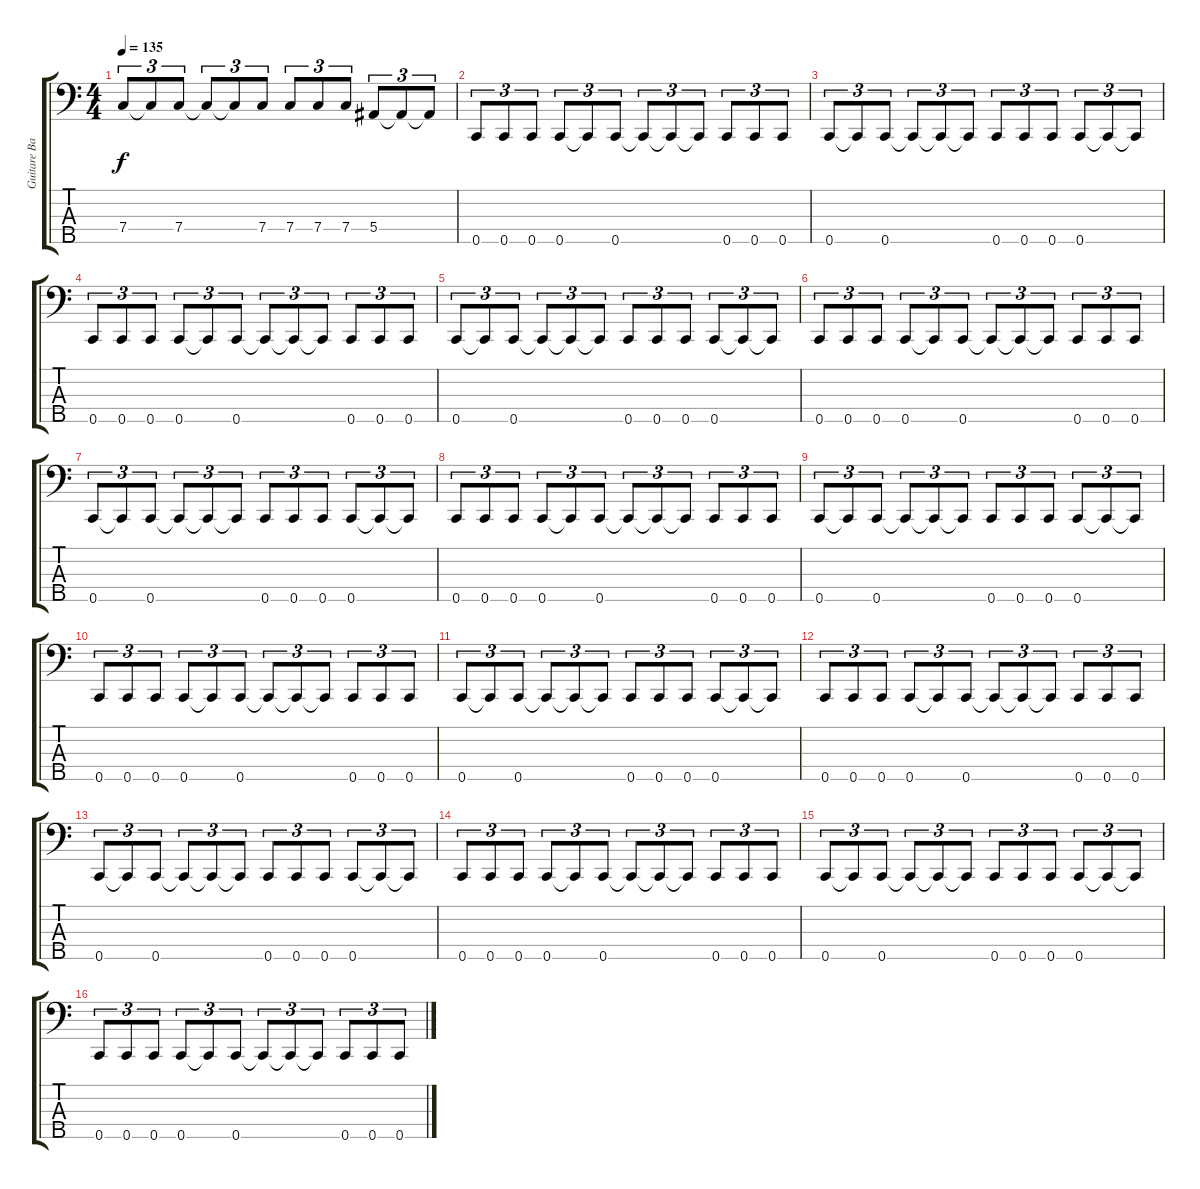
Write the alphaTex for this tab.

\track ("Guitare Basse" "Guitare Ba") {instrument fretlessbass}
\staff {score tabs}
\tuning (Ab2 Eb2 Bb1 F1 C1) {hide}
\ts (4 4)
\tempo 135
\clef f4
\ks c
7.4.8{tu (3 2) dy f} 7.4{t}.8{tu (3 2)} 7.4.8{tu (3 2)} 7.4{t}.8{tu (3 2)} 7.4{t}.8{tu (3 2)} 7.4.8{tu (3 2)} 7.4.8{tu (3 2)} 7.4.8{tu (3 2)} 7.4.8{tu (3 2)} 5.4.8{tu (3 2)} 5.4{t}.8{tu (3 2)} 5.4{t}.8{tu (3 2)} |
0.5.8{tu (3 2)} 0.5.8{tu (3 2)} 0.5.8{tu (3 2)} 0.5.8{tu (3 2)} 0.5{t}.8{tu (3 2)} 0.5.8{tu (3 2)} 0.5{t}.8{tu (3 2)} 0.5{t}.8{tu (3 2)} 0.5{t}.8{tu (3 2)} 0.5.8{tu (3 2)} 0.5.8{tu (3 2)} 0.5.8{tu (3 2)} |
0.5.8{tu (3 2)} 0.5{t}.8{tu (3 2)} 0.5.8{tu (3 2)} 0.5{t}.8{tu (3 2)} 0.5{t}.8{tu (3 2)} 0.5{t}.8{tu (3 2)} 0.5.8{tu (3 2)} 0.5.8{tu (3 2)} 0.5.8{tu (3 2)} 0.5.8{tu (3 2)} 0.5{t}.8{tu (3 2)} 0.5{t}.8{tu (3 2)} |
0.5.8{tu (3 2)} 0.5.8{tu (3 2)} 0.5.8{tu (3 2)} 0.5.8{tu (3 2)} 0.5{t}.8{tu (3 2)} 0.5.8{tu (3 2)} 0.5{t}.8{tu (3 2)} 0.5{t}.8{tu (3 2)} 0.5{t}.8{tu (3 2)} 0.5.8{tu (3 2)} 0.5.8{tu (3 2)} 0.5.8{tu (3 2)} |
0.5.8{tu (3 2)} 0.5{t}.8{tu (3 2)} 0.5.8{tu (3 2)} 0.5{t}.8{tu (3 2)} 0.5{t}.8{tu (3 2)} 0.5{t}.8{tu (3 2)} 0.5.8{tu (3 2)} 0.5.8{tu (3 2)} 0.5.8{tu (3 2)} 0.5.8{tu (3 2)} 0.5{t}.8{tu (3 2)} 0.5{t}.8{tu (3 2)} |
0.5.8{tu (3 2)} 0.5.8{tu (3 2)} 0.5.8{tu (3 2)} 0.5.8{tu (3 2)} 0.5{t}.8{tu (3 2)} 0.5.8{tu (3 2)} 0.5{t}.8{tu (3 2)} 0.5{t}.8{tu (3 2)} 0.5{t}.8{tu (3 2)} 0.5.8{tu (3 2)} 0.5.8{tu (3 2)} 0.5.8{tu (3 2)} |
0.5.8{tu (3 2)} 0.5{t}.8{tu (3 2)} 0.5.8{tu (3 2)} 0.5{t}.8{tu (3 2)} 0.5{t}.8{tu (3 2)} 0.5{t}.8{tu (3 2)} 0.5.8{tu (3 2)} 0.5.8{tu (3 2)} 0.5.8{tu (3 2)} 0.5.8{tu (3 2)} 0.5{t}.8{tu (3 2)} 0.5{t}.8{tu (3 2)} |
0.5.8{tu (3 2)} 0.5.8{tu (3 2)} 0.5.8{tu (3 2)} 0.5.8{tu (3 2)} 0.5{t}.8{tu (3 2)} 0.5.8{tu (3 2)} 0.5{t}.8{tu (3 2)} 0.5{t}.8{tu (3 2)} 0.5{t}.8{tu (3 2)} 0.5.8{tu (3 2)} 0.5.8{tu (3 2)} 0.5.8{tu (3 2)} |
0.5.8{tu (3 2)} 0.5{t}.8{tu (3 2)} 0.5.8{tu (3 2)} 0.5{t}.8{tu (3 2)} 0.5{t}.8{tu (3 2)} 0.5{t}.8{tu (3 2)} 0.5.8{tu (3 2)} 0.5.8{tu (3 2)} 0.5.8{tu (3 2)} 0.5.8{tu (3 2)} 0.5{t}.8{tu (3 2)} 0.5{t}.8{tu (3 2)} |
0.5.8{tu (3 2)} 0.5.8{tu (3 2)} 0.5.8{tu (3 2)} 0.5.8{tu (3 2)} 0.5{t}.8{tu (3 2)} 0.5.8{tu (3 2)} 0.5{t}.8{tu (3 2)} 0.5{t}.8{tu (3 2)} 0.5{t}.8{tu (3 2)} 0.5.8{tu (3 2)} 0.5.8{tu (3 2)} 0.5.8{tu (3 2)} |
0.5.8{tu (3 2)} 0.5{t}.8{tu (3 2)} 0.5.8{tu (3 2)} 0.5{t}.8{tu (3 2)} 0.5{t}.8{tu (3 2)} 0.5{t}.8{tu (3 2)} 0.5.8{tu (3 2)} 0.5.8{tu (3 2)} 0.5.8{tu (3 2)} 0.5.8{tu (3 2)} 0.5{t}.8{tu (3 2)} 0.5{t}.8{tu (3 2)} |
0.5.8{tu (3 2)} 0.5.8{tu (3 2)} 0.5.8{tu (3 2)} 0.5.8{tu (3 2)} 0.5{t}.8{tu (3 2)} 0.5.8{tu (3 2)} 0.5{t}.8{tu (3 2)} 0.5{t}.8{tu (3 2)} 0.5{t}.8{tu (3 2)} 0.5.8{tu (3 2)} 0.5.8{tu (3 2)} 0.5.8{tu (3 2)} |
0.5.8{tu (3 2)} 0.5{t}.8{tu (3 2)} 0.5.8{tu (3 2)} 0.5{t}.8{tu (3 2)} 0.5{t}.8{tu (3 2)} 0.5{t}.8{tu (3 2)} 0.5.8{tu (3 2)} 0.5.8{tu (3 2)} 0.5.8{tu (3 2)} 0.5.8{tu (3 2)} 0.5{t}.8{tu (3 2)} 0.5{t}.8{tu (3 2)} |
0.5.8{tu (3 2)} 0.5.8{tu (3 2)} 0.5.8{tu (3 2)} 0.5.8{tu (3 2)} 0.5{t}.8{tu (3 2)} 0.5.8{tu (3 2)} 0.5{t}.8{tu (3 2)} 0.5{t}.8{tu (3 2)} 0.5{t}.8{tu (3 2)} 0.5.8{tu (3 2)} 0.5.8{tu (3 2)} 0.5.8{tu (3 2)} |
0.5.8{tu (3 2)} 0.5{t}.8{tu (3 2)} 0.5.8{tu (3 2)} 0.5{t}.8{tu (3 2)} 0.5{t}.8{tu (3 2)} 0.5{t}.8{tu (3 2)} 0.5.8{tu (3 2)} 0.5.8{tu (3 2)} 0.5.8{tu (3 2)} 0.5.8{tu (3 2)} 0.5{t}.8{tu (3 2)} 0.5{t}.8{tu (3 2)} |
0.5.8{tu (3 2)} 0.5.8{tu (3 2)} 0.5.8{tu (3 2)} 0.5.8{tu (3 2)} 0.5{t}.8{tu (3 2)} 0.5.8{tu (3 2)} 0.5{t}.8{tu (3 2)} 0.5{t}.8{tu (3 2)} 0.5{t}.8{tu (3 2)} 0.5.8{tu (3 2)} 0.5.8{tu (3 2)} 0.5.8{tu (3 2)}
